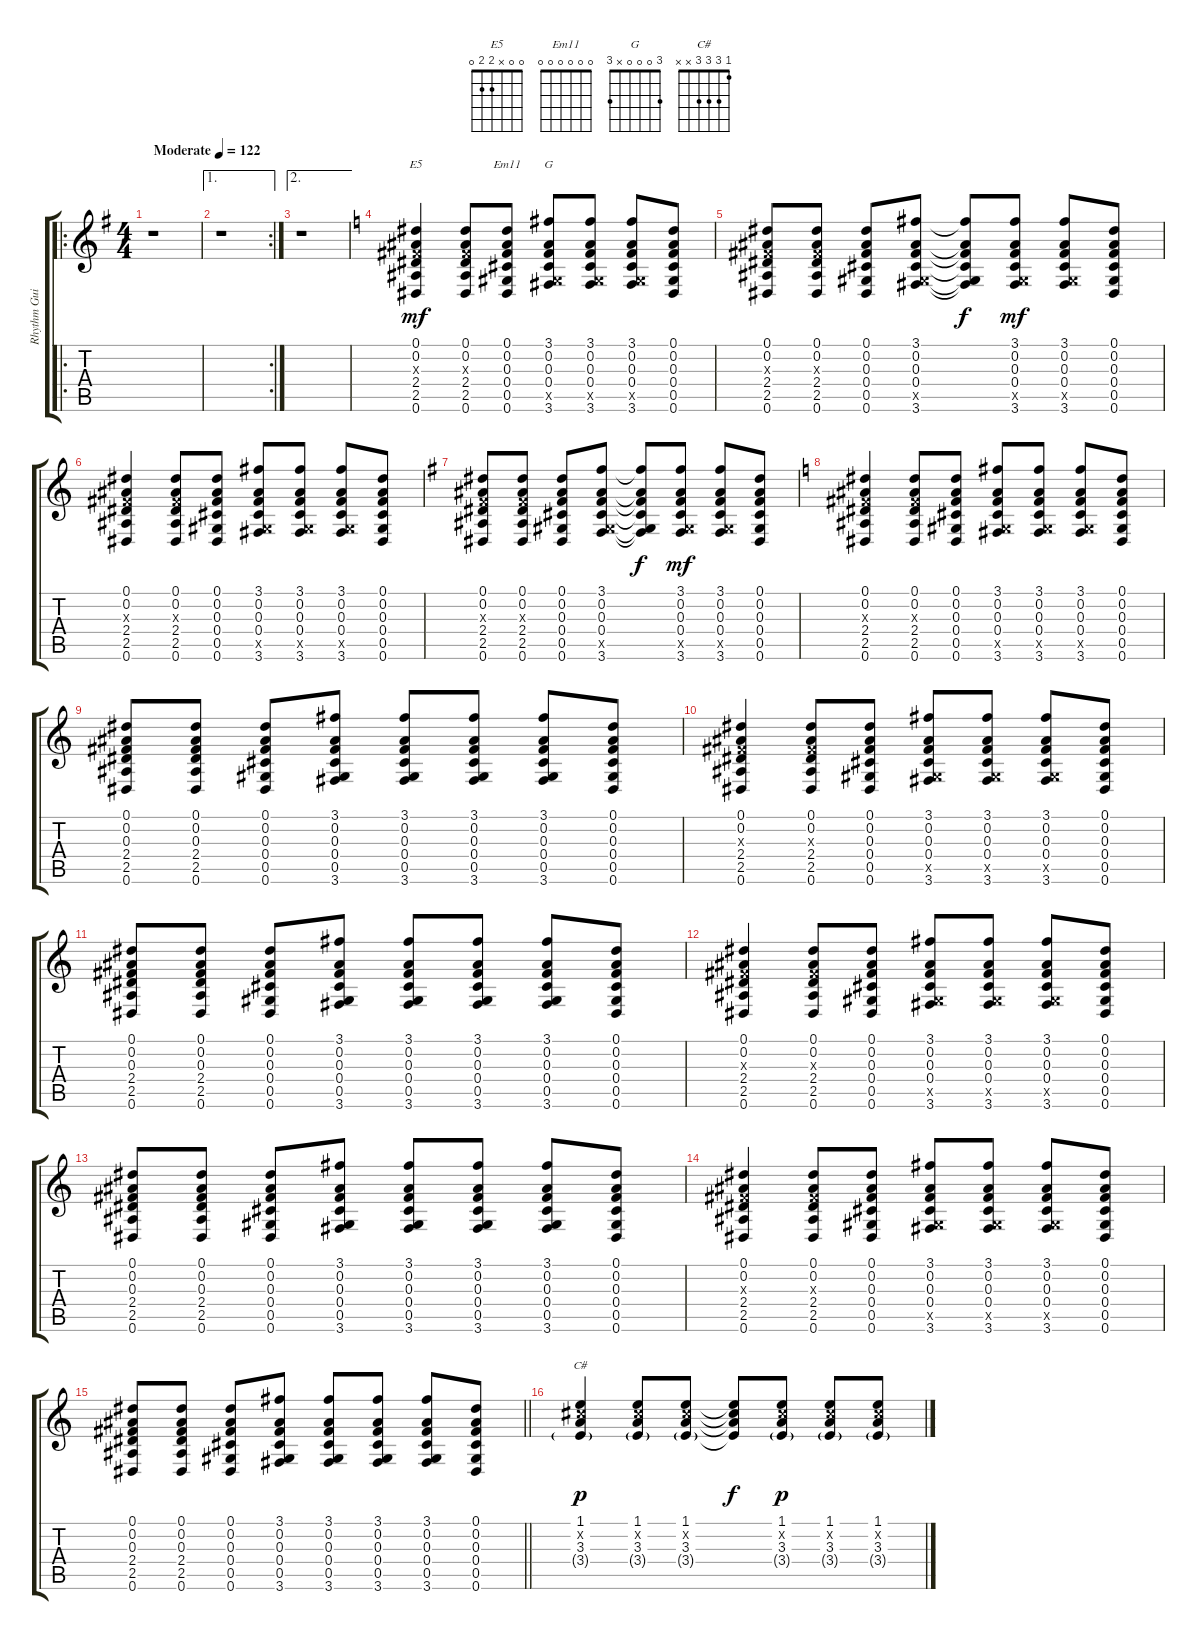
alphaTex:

\track ("Rhythm Guitar" "Rhythm Gui") {instrument acousticguitarsteel}
\staff {score tabs}
\tuning (Eb4 Bb3 Gb3 Db3 Ab2 Eb2) {hide}
\chord ("E5" 0 0 x 2 2 0)
\chord ("Em11" 0 0 0 0 0 0)
\chord ("G" 3 0 0 0 x 3)
\chord ("C#" 1 3 3 3 x x)
\ro
\ts (4 4)
\tempo (122 "Moderate")
\clef g2
\ks g
r.1{dy mf instrument acousticguitarsteel} |
\ae 1
\rc 2
r.1 |
\ae 2
r.1 |
\ks c
(0.1 0.2 0.3{x} 2.4 2.5 0.6).4{ch "E5"} (0.1 0.2 0.3{x} 2.4 2.5 0.6).8 (0.1 0.2 0.3 0.4 0.5 0.6).8{ch "Em11"} (3.1 0.2 0.3 0.4 0.5{x} 3.6).8{ch "G"} (3.1 0.2 0.3 0.4 0.5{x} 3.6).8 (3.1 0.2 0.3 0.4 0.5{x} 3.6).8 (0.1 0.2 0.3 0.4 0.5 0.6).8 |
(0.1 0.2 0.3{x} 2.4 2.5 0.6).8 (0.1 0.2 0.3{x} 2.4 2.5 0.6).8 (0.1 0.2 0.3 0.4 0.5 0.6).8 (3.1 0.2 0.3 0.4 0.5{x} 3.6).8 (3.1{t} 0.2{t} 0.3{t} 0.4{t} 0.5{t} 3.6{t}).8{dy f} (3.1 0.2 0.3 0.4 0.5{x} 3.6).8{dy mf} (3.1 0.2 0.3 0.4 0.5{x} 3.6).8 (0.1 0.2 0.3 0.4 0.5 0.6).8 |
(0.1 0.2 0.3{x} 2.4 2.5 0.6).4 (0.1 0.2 0.3{x} 2.4 2.5 0.6).8 (0.1 0.2 0.3 0.4 0.5 0.6).8 (3.1 0.2 0.3 0.4 0.5{x} 3.6).8 (3.1 0.2 0.3 0.4 0.5{x} 3.6).8 (3.1 0.2 0.3 0.4 0.5{x} 3.6).8 (0.1 0.2 0.3 0.4 0.5 0.6).8 |
\ks g
(0.1 0.2 0.3{x} 2.4 2.5 0.6).8 (0.1 0.2 0.3{x} 2.4 2.5 0.6).8 (0.1 0.2 0.3 0.4 0.5 0.6).8 (3.1 0.2 0.3 0.4 0.5{x} 3.6).8 (3.1{t} 0.2{t} 0.3{t} 0.4{t} 0.5{t} 3.6{t}).8{dy f} (3.1 0.2 0.3 0.4 0.5{x} 3.6).8{dy mf} (3.1 0.2 0.3 0.4 0.5{x} 3.6).8 (0.1 0.2 0.3 0.4 0.5 0.6).8 |
\ks c
(0.1 0.2 0.3{x} 2.4 2.5 0.6).4 (0.1 0.2 0.3{x} 2.4 2.5 0.6).8 (0.1 0.2 0.3 0.4 0.5 0.6).8 (3.1 0.2 0.3 0.4 0.5{x} 3.6).8 (3.1 0.2 0.3 0.4 0.5{x} 3.6).8 (3.1 0.2 0.3 0.4 0.5{x} 3.6).8 (0.1 0.2 0.3 0.4 0.5 0.6).8 |
(0.1 0.2 0.3 2.4 2.5 0.6).8 (0.1 0.2 0.3 2.4 2.5 0.6).8 (0.1 0.2 0.3 0.4 0.5 0.6).8 (3.1 0.2 0.3 0.4 0.5 3.6).8 (3.1 0.2 0.3 0.4 0.5 3.6).8 (3.1 0.2 0.3 0.4 0.5 3.6).8 (3.1 0.2 0.3 0.4 0.5 3.6).8 (0.1 0.2 0.3 0.4 0.5 0.6).8 |
(0.1 0.2 0.3{x} 2.4 2.5 0.6).4 (0.1 0.2 0.3{x} 2.4 2.5 0.6).8 (0.1 0.2 0.3 0.4 0.5 0.6).8 (3.1 0.2 0.3 0.4 0.5{x} 3.6).8 (3.1 0.2 0.3 0.4 0.5{x} 3.6).8 (3.1 0.2 0.3 0.4 0.5{x} 3.6).8 (0.1 0.2 0.3 0.4 0.5 0.6).8 |
(0.1 0.2 0.3 2.4 2.5 0.6).8 (0.1 0.2 0.3 2.4 2.5 0.6).8 (0.1 0.2 0.3 0.4 0.5 0.6).8 (3.1 0.2 0.3 0.4 0.5 3.6).8 (3.1 0.2 0.3 0.4 0.5 3.6).8 (3.1 0.2 0.3 0.4 0.5 3.6).8 (3.1 0.2 0.3 0.4 0.5 3.6).8 (0.1 0.2 0.3 0.4 0.5 0.6).8 |
(0.1 0.2 0.3{x} 2.4 2.5 0.6).4 (0.1 0.2 0.3{x} 2.4 2.5 0.6).8 (0.1 0.2 0.3 0.4 0.5 0.6).8 (3.1 0.2 0.3 0.4 0.5{x} 3.6).8 (3.1 0.2 0.3 0.4 0.5{x} 3.6).8 (3.1 0.2 0.3 0.4 0.5{x} 3.6).8 (0.1 0.2 0.3 0.4 0.5 0.6).8 |
(0.1 0.2 0.3 2.4 2.5 0.6).8 (0.1 0.2 0.3 2.4 2.5 0.6).8 (0.1 0.2 0.3 0.4 0.5 0.6).8 (3.1 0.2 0.3 0.4 0.5 3.6).8 (3.1 0.2 0.3 0.4 0.5 3.6).8 (3.1 0.2 0.3 0.4 0.5 3.6).8 (3.1 0.2 0.3 0.4 0.5 3.6).8 (0.1 0.2 0.3 0.4 0.5 0.6).8 |
(0.1 0.2 0.3{x} 2.4 2.5 0.6).4 (0.1 0.2 0.3{x} 2.4 2.5 0.6).8 (0.1 0.2 0.3 0.4 0.5 0.6).8 (3.1 0.2 0.3 0.4 0.5{x} 3.6).8 (3.1 0.2 0.3 0.4 0.5{x} 3.6).8 (3.1 0.2 0.3 0.4 0.5{x} 3.6).8 (0.1 0.2 0.3 0.4 0.5 0.6).8 |
\barLineRight lightlight
(0.1 0.2 0.3 2.4 2.5 0.6).8 (0.1 0.2 0.3 2.4 2.5 0.6).8 (0.1 0.2 0.3 0.4 0.5 0.6).8 (3.1 0.2 0.3 0.4 0.5 3.6).8 (3.1 0.2 0.3 0.4 0.5 3.6).8 (3.1 0.2 0.3 0.4 0.5 3.6).8 (3.1 0.2 0.3 0.4 0.5 3.6).8 (0.1 0.2 0.3 0.4 0.5 0.6).8 |
(1.1 3.2{x} 3.3 3.4{g}).4{ch "C#" dy p} (1.1 3.2{x} 3.3 3.4{g}).8 (1.1 3.2{x} 3.3 3.4{g}).8 (1.1{t} 3.2{t} 3.3{t} 3.4{t}).8{dy f} (1.1 3.2{x} 3.3 3.4{g}).8{dy p} (1.1 3.2{x} 3.3 3.4{g}).8 (1.1 3.2{x} 3.3 3.4{g}).8
